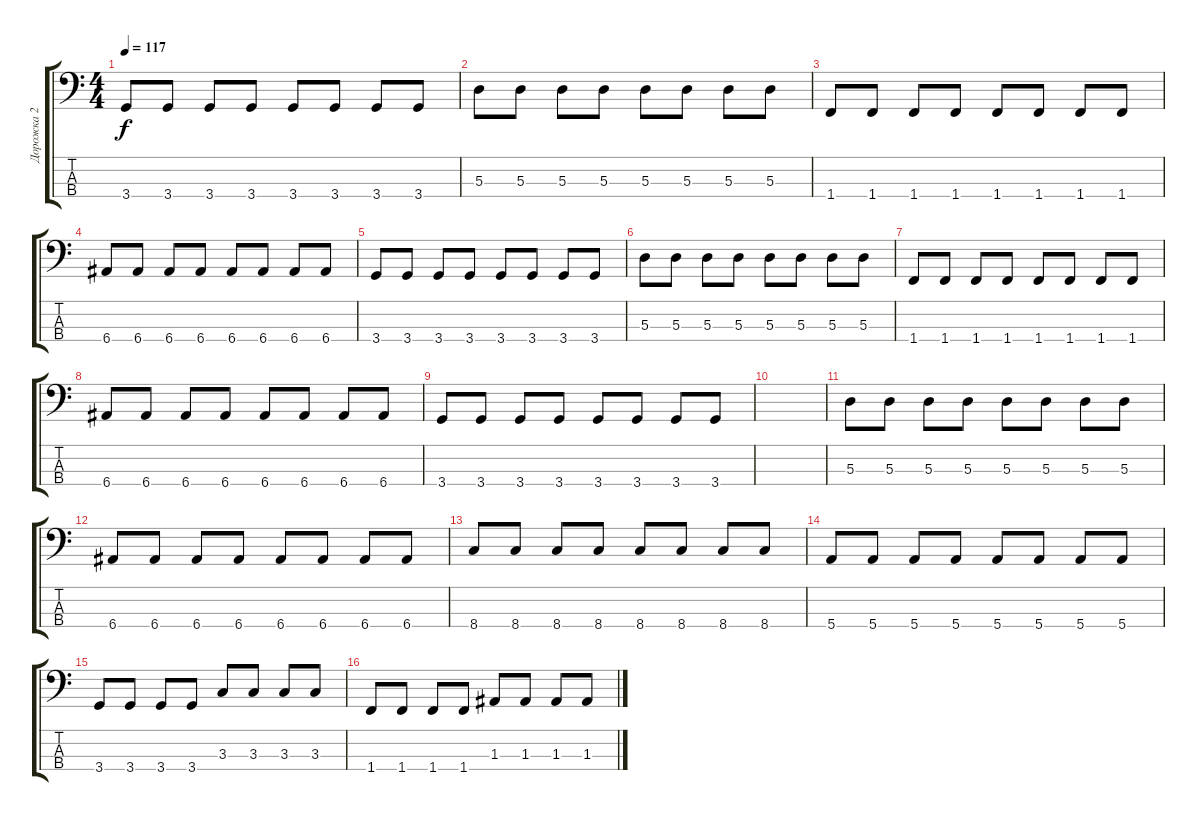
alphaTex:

\track ("Дорожка 2" "Дорожка 2") {instrument electricbassfinger}
\staff {score tabs}
\tuning (G2 D2 A1 E1) {hide}
\ts (4 4)
\section ("" "")
\tempo 117
\clef f4
\ks c
3.4.8{dy f} 3.4.8 3.4.8 3.4.8 3.4.8 3.4.8 3.4.8 3.4.8 |
5.3.8 5.3.8 5.3.8 5.3.8 5.3.8 5.3.8 5.3.8 5.3.8 |
1.4.8 1.4.8 1.4.8 1.4.8 1.4.8 1.4.8 1.4.8 1.4.8 |
6.4.8 6.4.8 6.4.8 6.4.8 6.4.8 6.4.8 6.4.8 6.4.8 |
3.4.8 3.4.8 3.4.8 3.4.8 3.4.8 3.4.8 3.4.8 3.4.8 |
5.3.8 5.3.8 5.3.8 5.3.8 5.3.8 5.3.8 5.3.8 5.3.8 |
1.4.8 1.4.8 1.4.8 1.4.8 1.4.8 1.4.8 1.4.8 1.4.8 |
6.4.8 6.4.8 6.4.8 6.4.8 6.4.8 6.4.8 6.4.8 6.4.8 |
3.4.8 3.4.8 3.4.8 3.4.8 3.4.8 3.4.8 3.4.8 3.4.8 |
|
5.3.8 5.3.8 5.3.8 5.3.8 5.3.8 5.3.8 5.3.8 5.3.8 |
6.4.8 6.4.8 6.4.8 6.4.8 6.4.8 6.4.8 6.4.8 6.4.8 |
8.4.8 8.4.8 8.4.8 8.4.8 8.4.8 8.4.8 8.4.8 8.4.8 |
5.4.8 5.4.8 5.4.8 5.4.8 5.4.8 5.4.8 5.4.8 5.4.8 |
3.4.8 3.4.8 3.4.8 3.4.8 3.3.8 3.3.8 3.3.8 3.3.8 |
1.4.8 1.4.8 1.4.8 1.4.8 1.3.8 1.3.8 1.3.8 1.3.8
